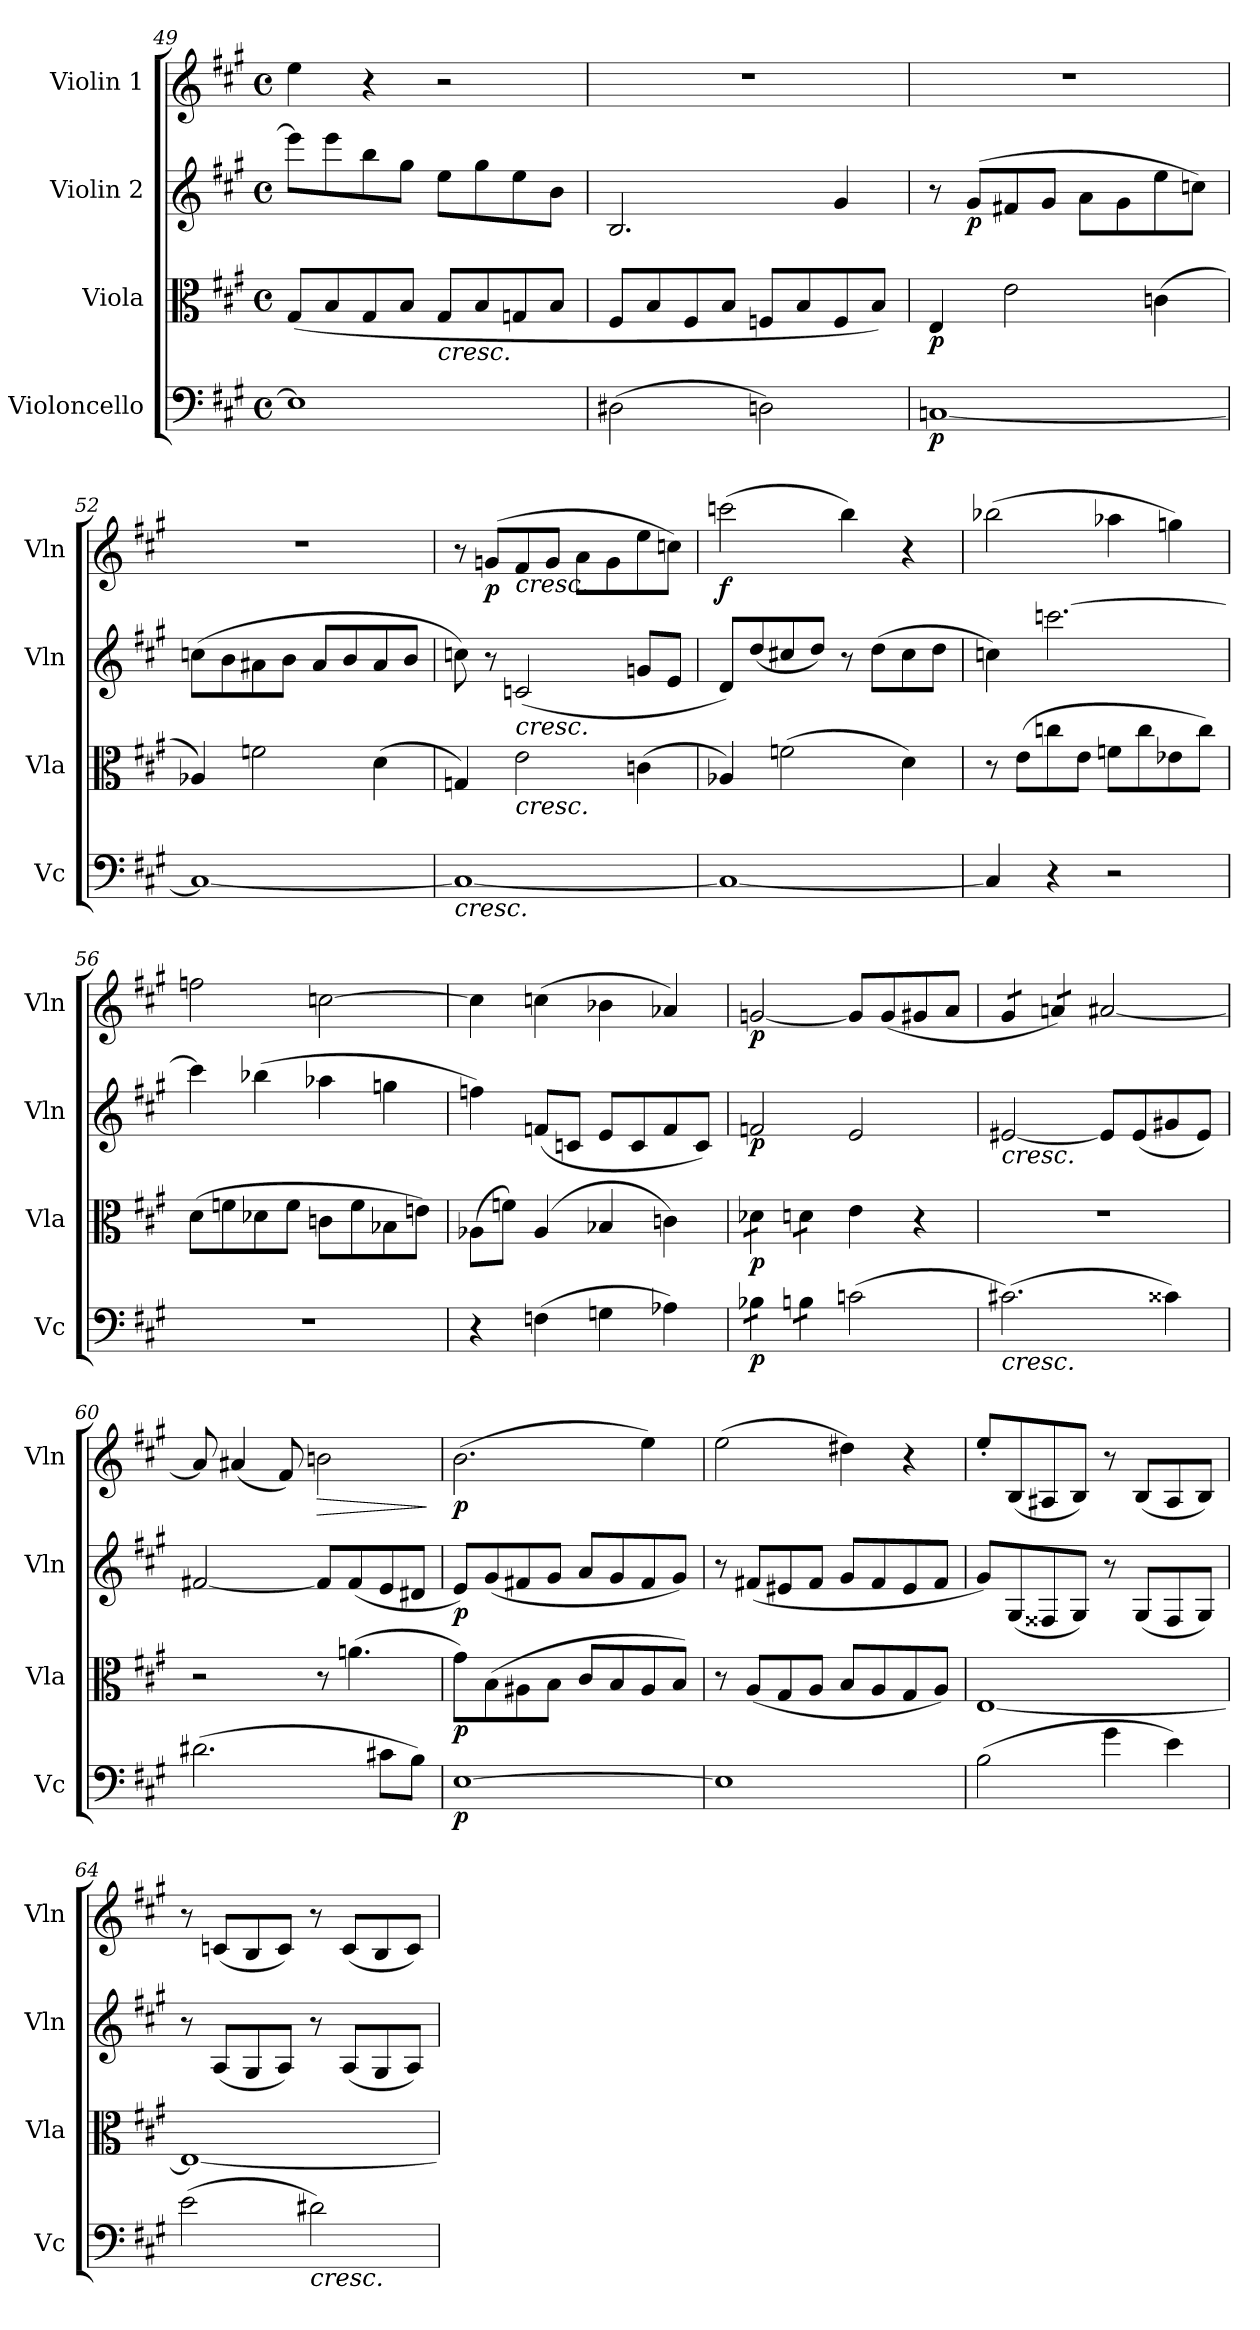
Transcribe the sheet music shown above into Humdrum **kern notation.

**kern	**dynam	**kern	**dynam	**kern	**dynam	**kern	**dynam
*part4	*part4	*part3	*part3	*part2	*part2	*part1	*part1
*staff4	*staff4	*staff3	*staff3	*staff2	*staff2	*staff1	*staff1
*I"Violoncello	*	*I"Viola	*	*I"Violin 2	*	*I"Violin 1	*
*I'Vc	*	*I'Vla	*	*I'Vln	*	*I'Vln	*
*clefF4	*	*clefC3	*	*clefG2	*	*clefG2	*
*k[f#c#g#]	*	*k[f#c#g#]	*	*k[f#c#g#]	*	*k[f#c#g#]	*
*M4/4	*	*M4/4	*	*M4/4	*	*M4/4	*
*met(c)	*	*met(c)	*	*met(c)	*	*met(c)	*
=49	=49	=49	=49	=49	=49	=49	=49
1E]	.	(8G#/L	.	8eee\L]	.	4ee\	.
.	.	8B/	.	8eee\	.	.	.
.	.	8G#/	.	8bb\	.	4r	.
.	.	8B/J	.	8gg#\J	.	.	.
!	!	!LO:TX:b:i:t=cresc.	!	!	!	!	!
.	.	8G#/L	.	8ee\L	.	2r	.
.	.	8B/	.	8gg#\	.	.	.
.	.	8Gn/	.	8ee\	.	.	.
.	.	8B/J	.	8b\J	.	.	.
!!LO:LB:g=z
=50	=50	=50	=50	=50	=50	=50	=50
(2D#X\	.	8F#/L	.	2.B/	.	1r	.
.	.	8B/	.	.	.	.	.
.	.	8F#/	.	.	.	.	.
.	.	8B/J	.	.	.	.	.
2Dn\)	.	8Fn/L	.	.	.	.	.
.	.	8B/	.	.	.	.	.
.	.	8F/	.	4g#/	.	.	.
.	.	8B/J)	.	.	.	.	.
=51	=51	=51	=51	=51	=51	=51	=51
!	!LO:DY:b	!	!LO:DY:b	!	!	!	!
[1Cn	p	4E/	p	8r	.	1r	.
!	!	!	!	!	!LO:DY:b	!	!
.	.	.	.	(8g#/L	p	.	.
.	.	2e\	.	8f#X/	.	.	.
.	.	.	.	8g#/J	.	.	.
.	.	.	.	8a\L	.	.	.
.	.	.	.	8g#\	.	.	.
.	.	(4cn\	.	8ee\	.	.	.
.	.	.	.	8ccn\J)	.	.	.
=52	=52	=52	=52	=52	=52	=52	=52
1C_	.	4A-X/)	.	(8ccn\L	.	1r	.
.	.	.	.	8b\	.	.	.
.	.	2fn\	.	8a#X\	.	.	.
.	.	.	.	8b\J	.	.	.
.	.	.	.	8a#/L	.	.	.
.	.	.	.	8b/	.	.	.
.	.	(4d\	.	8a#/	.	.	.
.	.	.	.	8b/J	.	.	.
=53	=53	=53	=53	=53	=53	=53	=53
!LO:TX:b:i:t=cresc.	!	!	!	!	!	!	!
1C_	.	4Gn/)	.	8ccn\)	.	8r	.
!	!	!	!	!	!	!	!LO:DY:b
.	.	.	.	8r	.	(8gn/L	p
!	!	!	!	!	!	!LO:TX:b:i:t=cresc.	!
!	!	!	!	!LO:TX:b:i:t=cresc.	!	!	!
!	!	!LO:TX:b:i:t=cresc.	!	!	!	!	!
.	.	2e\	.	(2cn/	.	8f#/	.
.	.	.	.	.	.	8g/J	.
.	.	.	.	.	.	8a\L	.
.	.	.	.	.	.	8g\	.
.	.	(4cn\	.	8gn/L	.	8ee\	.
.	.	.	.	8e/J	.	8ccn\J)	.
!!LO:LB:g=z
=54	=54	=54	=54	=54	=54	=54	=54
!	!	!	!	!	!	!	!LO:DY:b
1C_	.	4A-X/)	.	8d/L)	.	(2cccn\	f
.	.	.	.	(8dd/	.	.	.
.	.	(2fn\	.	8cc#X/	.	.	.
.	.	.	.	8dd/J)	.	.	.
.	.	.	.	8r	.	4bb\)	.
.	.	.	.	(8dd\L	.	.	.
.	.	4d\)	.	8cc#\	.	4r	.
.	.	.	.	8dd\J	.	.	.
=55	=55	=55	=55	=55	=55	=55	=55
4C/]	.	8r	.	4ccn\)	.	(2bb-X\	.
.	.	(8e\L	.	.	.	.	.
4r	.	8ccn\	.	[2.cccn\	.	.	.
.	.	8e\J	.	.	.	.	.
2r	.	8fn\L	.	.	.	4aa-X\	.
.	.	8cc\	.	.	.	.	.
.	.	8e-X\	.	.	.	4ggn\)	.
.	.	8cc\J)	.	.	.	.	.
=56	=56	=56	=56	=56	=56	=56	=56
1r	.	(8d\L	.	4ccc\]	.	2ffn\	.
.	.	8fn\	.	.	.	.	.
.	.	8d-X\	.	(4bb-X\	.	.	.
.	.	8f\J	.	.	.	.	.
.	.	8cn\L	.	4aa-X\	.	[2ccn\	.
.	.	8f\	.	.	.	.	.
.	.	8B-X\	.	4ggn\	.	.	.
.	.	8en\J)	.	.	.	.	.
=57	=57	=57	=57	=57	=57	=57	=57
4r	.	(8A-X\L	.	4ffn\)	.	4cc\]	.
.	.	8fn\J)	.	.	.	.	.
(4Fn\	.	(4A-/	.	(8fn/L	.	(4ccn\	.
.	.	.	.	8cn/J	.	.	.
4Gn\	.	4B-X/	.	8e/L	.	4b-X\	.
.	.	.	.	8c/	.	.	.
4A-X\)	.	4cn\)	.	8f/	.	4a-X/)	.
.	.	.	.	8c/J)	.	.	.
=58	=58	=58	=58	=58	=58	=58	=58
!	!LO:DY:b	!	!LO:DY:b	!	!LO:DY:b	!	!LO:DY:b
*tremolo	*	*	*	*	*	*	*
*	*	*tremolo	*	*	*	*	*
8B-X\L	p	8d-X\L	p	2fn/	p	[2gn/	p
8B-X\J	.	8d-X\J	.	.	.	.	.
8Bn\L	.	8dn\L	.	.	.	.	.
8Bn\J	.	8dn\J	.	.	.	.	.
*	*	*Xtremolo	*	*	*	*	*
*Xtremolo	*	*	*	*	*	*	*
(2cn\	.	4e\	.	2e/	.	8g/L]	.
.	.	.	.	.	.	(8g/	.
.	.	4r	.	.	.	8g#X/	.
.	.	.	.	.	.	8a/J	.
!!LO:LB:g=z
=59	=59	=59	=59	=59	=59	=59	=59
!	!	!	!	!	!	!LO:TX:b:i:t=cresc.	!
!	!	!	!	!LO:TX:b:i:t=cresc.	!	!	!
!LO:TX:b:i:t=cresc.	!	!	!	!	!	!	!
*	*	*	*	*	*	*tremolo	*
(2.c#X\)	.	1r	.	[2e#X/	.	8g#/L	.
.	.	.	.	.	.	8g#/J	.
.	.	.	.	.	.	8an/)L	.
.	.	.	.	.	.	8an/)J	.
*	*	*	*	*	*	*Xtremolo	*
.	.	.	.	8e#/L]	.	[2a#X/	.
.	.	.	.	(8e#/	.	.	.
4c##X\)	.	.	.	8g#X/	.	.	.
.	.	.	.	8e#/J)	.	.	.
=60	=60	=60	=60	=60	=60	=60	=60
(2.d#X\	.	2r	.	[2f#X/	.	8a#/]	.
.	.	.	.	.	.	(4a#X/	.
.	.	.	.	.	.	8f#/)	.
!	!	!	!	!	!	!	!LO:HP:b
.	.	8r	.	8f#/L]	.	2bn\	>
.	.	(4.an\	.	(8f#/	.	.	.
8c#X\L	.	.	.	8e/	.	.	.
8B\J)	.	.	.	8d#X/J	.	.	.
.	.	.	.	.	.	.	]
=61	=61	=61	=61	=61	=61	=61	=61
!	!LO:DY:b	!	!LO:DY:b	!	!LO:DY:b	!	!LO:DY:b
[1E	p	8g#\L)	p	8e/L)	p	(2.b\	p
.	.	(8B\	.	(8g#/	.	.	.
.	.	8A#X\	.	8f#X/	.	.	.
.	.	8B\J	.	8g#/J	.	.	.
.	.	8c#/L	.	8a/L	.	.	.
.	.	8B/	.	8g#/	.	.	.
.	.	8A#/	.	8f#/	.	4ee\)	.
.	.	8B/J)	.	8g#/J)	.	.	.
=62	=62	=62	=62	=62	=62	=62	=62
1E]	.	8r	.	8r	.	(2ee\	.
.	.	(8A/L	.	(8f#X/L	.	.	.
.	.	8G#/	.	8e#X/	.	.	.
.	.	8A/J	.	8f#/J	.	.	.
.	.	8B/L	.	8g#/L	.	4dd#X\)	.
.	.	8A/	.	8f#/	.	.	.
.	.	8G#/	.	8e#/	.	4r	.
.	.	8A/J)	.	8f#/J	.	.	.
!!LO:PB:g=z
=63	=63	=63	=63	=63	=63	=63	=63
(2B\	.	[1E	.	8g#/L)	.	8ee'/L	.
.	.	.	.	(8G#/	.	(8B/	.
.	.	.	.	8F##X/	.	8A#X/	.
.	.	.	.	8G#/J)	.	8B/J)	.
4g#\	.	.	.	8r	.	8r	.
.	.	.	.	(8G#/L	.	(8B/L	.
4e\)	.	.	.	8F##/	.	8A#/	.
.	.	.	.	8G#/J)	.	8B/J)	.
=64	=64	=64	=64	=64	=64	=64	=64
(2e\	.	1E_	.	8r	.	8r	.
.	.	.	.	(8A/L	.	(8cn/L	.
.	.	.	.	8G#/	.	8B/	.
.	.	.	.	8A/J)	.	8c/J)	.
!LO:TX:b:i:t=cresc.	!	!	!	!	!	!	!
2d#X\)	.	.	.	8r	.	8r	.
.	.	.	.	(8A/L	.	(8c/L	.
.	.	.	.	8G#/	.	8B/	.
.	.	.	.	8A/J)	.	8c/J)	.
=	=	=	=	=	=	=	=
*-	*-	*-	*-	*-	*-	*-	*-
